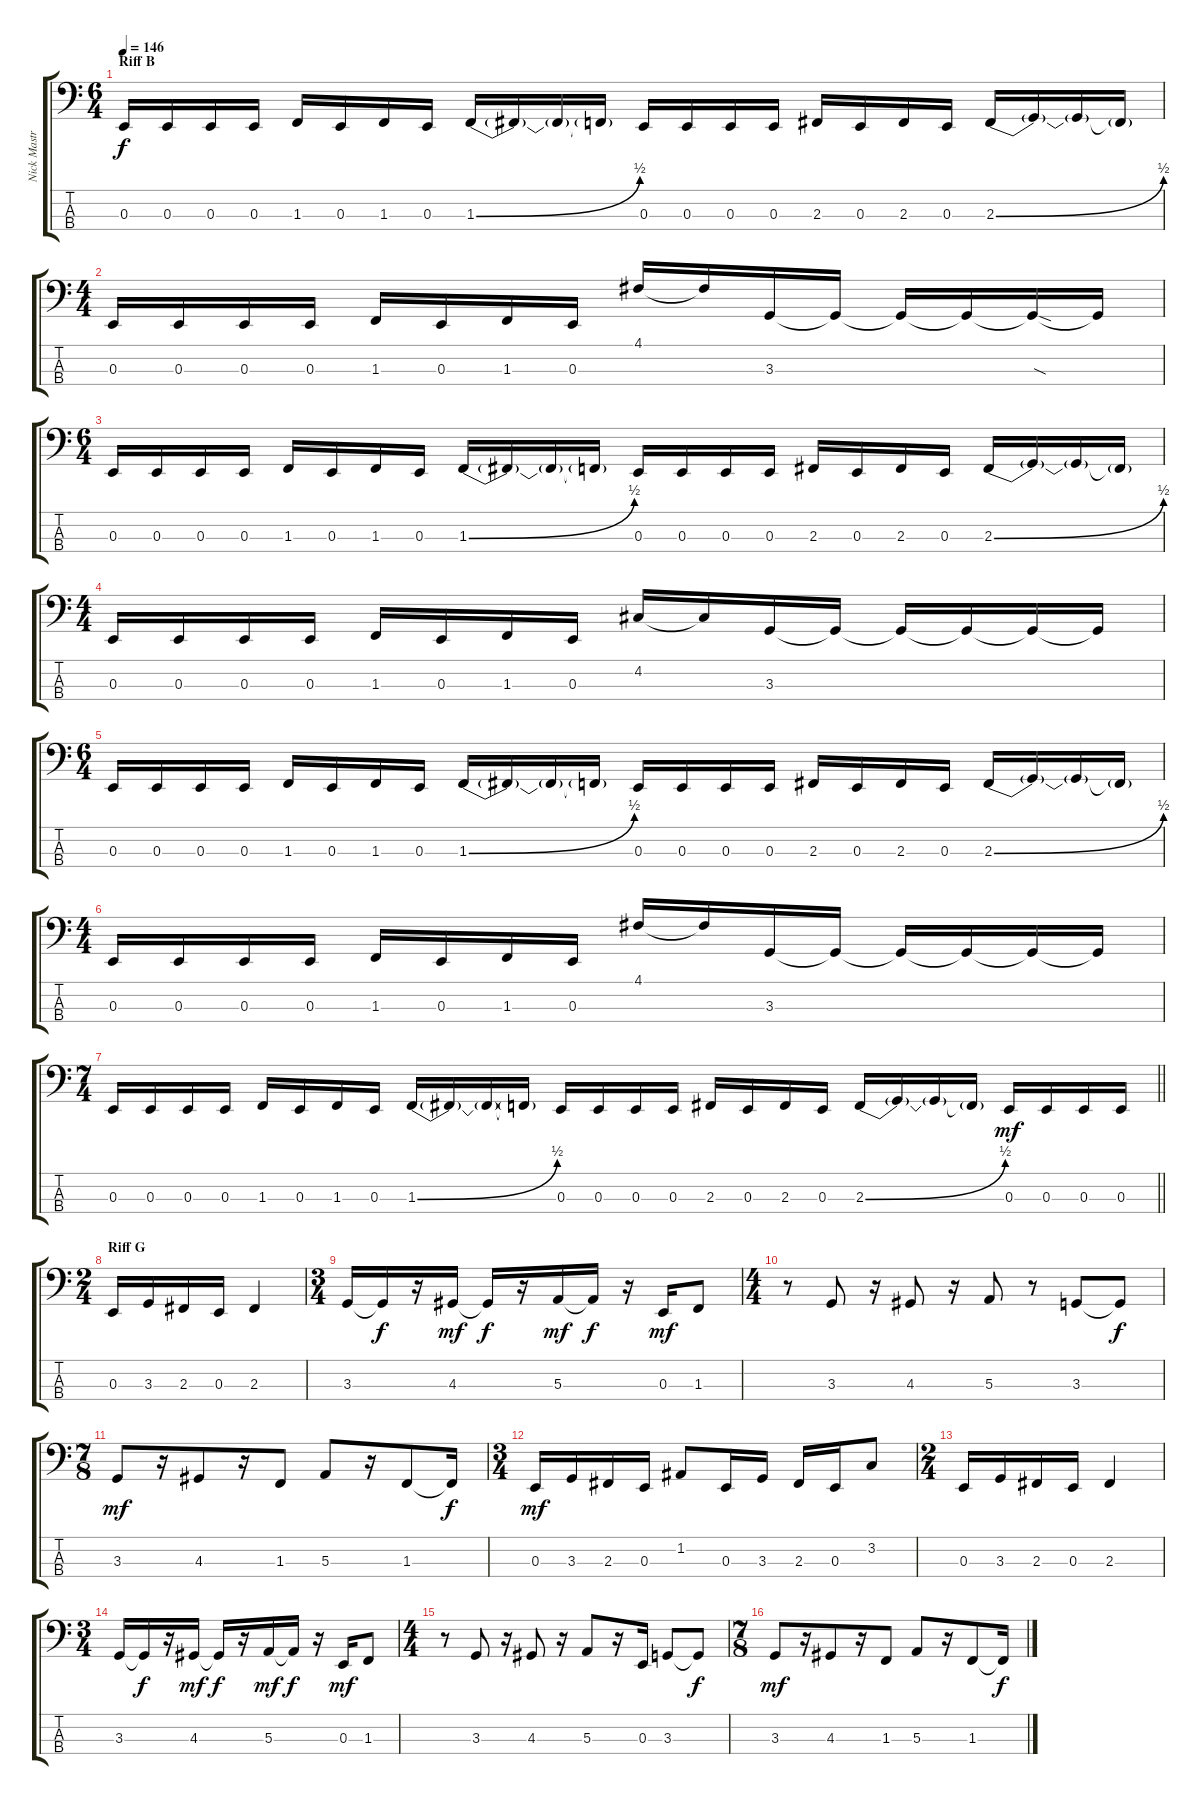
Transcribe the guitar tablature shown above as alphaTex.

\track ("Nick Mastroianni " "Nick Mastr") {instrument electricbasspick}
\staff {score tabs}
\tuning (D2 A1 E1 A0) {hide}
\ts (6 4)
\section ("" "Riff B")
\tempo 146
\clef f4
\ks c
0.3.16{dy f} 0.3.16 0.3.16 0.3.16 1.3.16 0.3.16 1.3.16 0.3.16 1.3{be (bend 0 0 60 2)}.16 1.3{t}.16 1.3{t}.16 1.3{t}.16 0.3.16 0.3.16 0.3.16 0.3.16 2.3.16 0.3.16 2.3.16 0.3.16 2.3{be (bend 0 0 60 2)}.16 2.3{t}.16 2.3{t}.16 2.3{t}.16 |
\ts (4 4)
0.3.16 0.3.16 0.3.16 0.3.16 1.3.16 0.3.16 1.3.16 0.3.16 4.1.16 4.1{t}.16 3.3.16 3.3{t}.16 3.3{t}.16 3.3{t}.16 3.3{sod t}.16 3.3{t}.16 |
\ts (6 4)
0.3.16 0.3.16 0.3.16 0.3.16 1.3.16 0.3.16 1.3.16 0.3.16 1.3{be (bend 0 0 60 2)}.16 1.3{t}.16 1.3{t}.16 1.3{t}.16 0.3.16 0.3.16 0.3.16 0.3.16 2.3.16 0.3.16 2.3.16 0.3.16 2.3{be (bend 0 0 60 2)}.16 2.3{t}.16 2.3{t}.16 2.3{t}.16 |
\ts (4 4)
0.3.16 0.3.16 0.3.16 0.3.16 1.3.16 0.3.16 1.3.16 0.3.16 4.2.16 4.2{t}.16 3.3.16 3.3{t}.16 3.3{t}.16 3.3{t}.16 3.3{t}.16 3.3{t}.16 |
\ts (6 4)
0.3.16 0.3.16 0.3.16 0.3.16 1.3.16 0.3.16 1.3.16 0.3.16 1.3{be (bend 0 0 60 2)}.16 1.3{t}.16 1.3{t}.16 1.3{t}.16 0.3.16 0.3.16 0.3.16 0.3.16 2.3.16 0.3.16 2.3.16 0.3.16 2.3{be (bend 0 0 60 2)}.16 2.3{t}.16 2.3{t}.16 2.3{t}.16 |
\ts (4 4)
0.3.16 0.3.16 0.3.16 0.3.16 1.3.16 0.3.16 1.3.16 0.3.16 4.1.16 4.1{t}.16 3.3.16 3.3{t}.16 3.3{t}.16 3.3{t}.16 3.3{t}.16 3.3{t}.16 |
\ts (7 4)
\barLineRight lightlight
0.3.16 0.3.16 0.3.16 0.3.16 1.3.16 0.3.16 1.3.16 0.3.16 1.3{be (bend 0 0 60 2)}.16 1.3{t}.16 1.3{t}.16 1.3{t}.16 0.3.16 0.3.16 0.3.16 0.3.16 2.3.16 0.3.16 2.3.16 0.3.16 2.3{be (bend 0 0 60 2)}.16 2.3{t}.16 2.3{t}.16 2.3{t}.16 0.3.16{dy mf} 0.3.16 0.3.16 0.3.16 |
\ts (2 4)
\section ("" "Riff G")
0.3.16 3.3.16 2.3.16 0.3.16 2.3.4 |
\ts (3 4)
3.3.16 3.3{t}.16{dy f} r.16 4.3.16{dy mf} 4.3{t}.16{dy f} r.16 5.3.16{dy mf} 5.3{t}.16{dy f} r.16 0.3.16{dy mf} 1.3.8 |
\ts (4 4)
r.8 3.3.8 r.16 4.3.8 r.16 5.3.8 r.8 3.3.8 3.3{t}.8{dy f} |
\ts (7 8)
3.3.8{dy mf} r.16 4.3.8 r.16 1.3.8 5.3.8 r.16 1.3.8 1.3{t}.16{dy f} |
\ts (3 4)
0.3.16{dy mf} 3.3.16 2.3.16 0.3.16 1.2.8 0.3.16 3.3.16 2.3.16 0.3.16 3.2.8 |
\ts (2 4)
0.3.16 3.3.16 2.3.16 0.3.16 2.3.4 |
\ts (3 4)
3.3.16 3.3{t}.16{dy f} r.16 4.3.16{dy mf} 4.3{t}.16{dy f} r.16 5.3.16{dy mf} 5.3{t}.16{dy f} r.16 0.3.16{dy mf} 1.3.8 |
\ts (4 4)
r.8 3.3.8 r.16 4.3.8 r.16 5.3.8 r.16 0.3.16 3.3.8 3.3{t}.8{dy f} |
\ts (7 8)
3.3.8{dy mf} r.16 4.3.8 r.16 1.3.8 5.3.8 r.16 1.3.8 1.3{t}.16{dy f}
